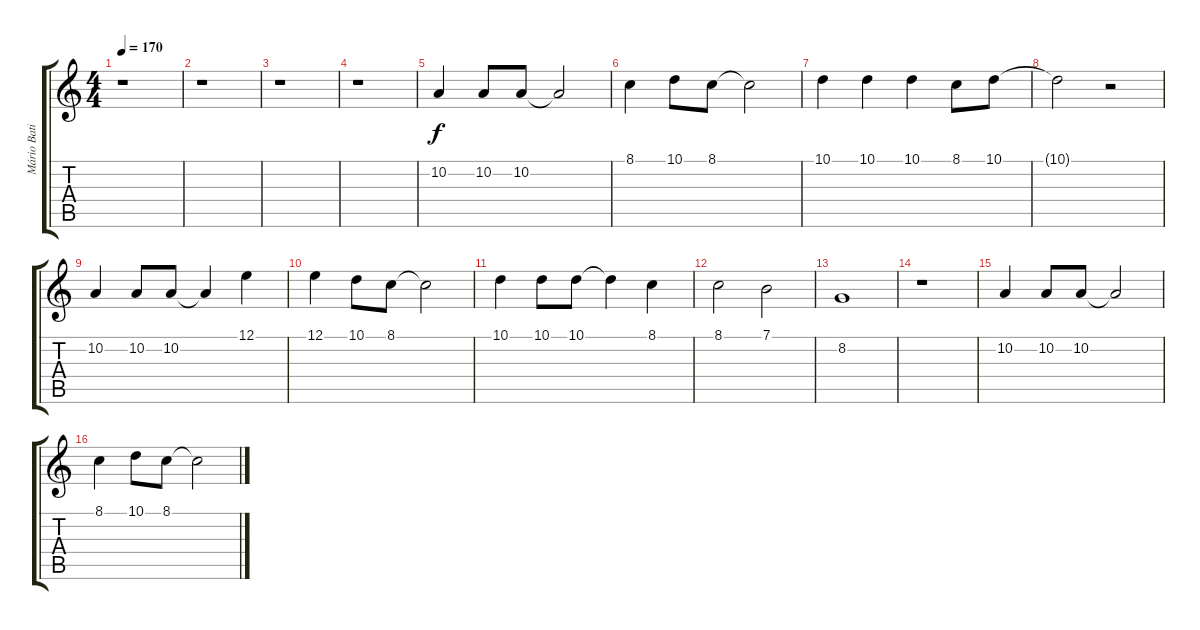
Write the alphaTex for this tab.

\track ("Mário Batista" "Mário Bati") {instrument lead1square}
\staff {score tabs}
\tuning (E4 B3 G3 D3 A2 E2) {hide}
\ts (4 4)
\tempo 170
\clef g2
\ks c
r.1{dy f instrument lead1square} |
r.1 |
r.1 |
r.1 |
10.2.4 10.2.8 10.2.8 10.2{t}.2 |
8.1.4 10.1.8 8.1.8 8.1{t}.2 |
10.1.4 10.1.4 10.1.4 8.1.8 10.1.8 |
10.1{t}.2 r.2 |
10.2.4 10.2.8 10.2.8 10.2{t}.4 12.1.4 |
12.1.4 10.1.8 8.1.8 8.1{t}.2 |
10.1.4 10.1.8 10.1.8 10.1{t}.4 8.1.4 |
8.1.2 7.1.2 |
8.2.1 |
r.1 |
10.2.4 10.2.8 10.2.8 10.2{t}.2 |
8.1.4 10.1.8 8.1.8 8.1{t}.2
